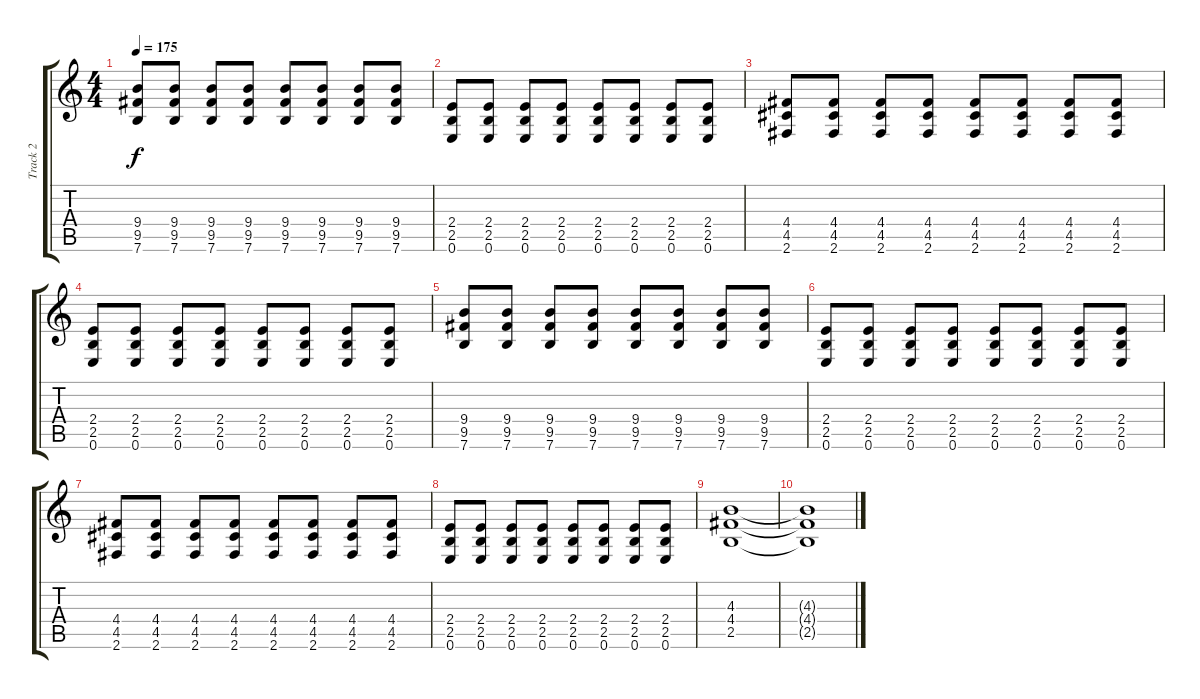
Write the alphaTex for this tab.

\track ("Track 2" "Track 2") {instrument distortionguitar}
\staff {score tabs}
\tuning (E4 B3 G3 D3 A2 E2) {hide}
\ts (4 4)
\tempo 175
\clef g2
\ks c
(9.4 9.5 7.6).8{dy f} (9.4 9.5 7.6).8 (9.4 9.5 7.6).8 (9.4 9.5 7.6).8 (9.4 9.5 7.6).8 (9.4 9.5 7.6).8 (9.4 9.5 7.6).8 (9.4 9.5 7.6).8 |
(2.4 2.5 0.6).8 (2.4 2.5 0.6).8 (2.4 2.5 0.6).8 (2.4 2.5 0.6).8 (2.4 2.5 0.6).8 (2.4 2.5 0.6).8 (2.4 2.5 0.6).8 (2.4 2.5 0.6).8 |
(4.4 4.5 2.6).8 (4.4 4.5 2.6).8 (4.4 4.5 2.6).8 (4.4 4.5 2.6).8 (4.4 4.5 2.6).8 (4.4 4.5 2.6).8 (4.4 4.5 2.6).8 (4.4 4.5 2.6).8 |
(2.4 2.5 0.6).8 (2.4 2.5 0.6).8 (2.4 2.5 0.6).8 (2.4 2.5 0.6).8 (2.4 2.5 0.6).8 (2.4 2.5 0.6).8 (2.4 2.5 0.6).8 (2.4 2.5 0.6).8 |
(9.4 9.5 7.6).8 (9.4 9.5 7.6).8 (9.4 9.5 7.6).8 (9.4 9.5 7.6).8 (9.4 9.5 7.6).8 (9.4 9.5 7.6).8 (9.4 9.5 7.6).8 (9.4 9.5 7.6).8 |
(2.4 2.5 0.6).8 (2.4 2.5 0.6).8 (2.4 2.5 0.6).8 (2.4 2.5 0.6).8 (2.4 2.5 0.6).8 (2.4 2.5 0.6).8 (2.4 2.5 0.6).8 (2.4 2.5 0.6).8 |
(4.4 4.5 2.6).8 (4.4 4.5 2.6).8 (4.4 4.5 2.6).8 (4.4 4.5 2.6).8 (4.4 4.5 2.6).8 (4.4 4.5 2.6).8 (4.4 4.5 2.6).8 (4.4 4.5 2.6).8 |
(2.4 2.5 0.6).8 (2.4 2.5 0.6).8 (2.4 2.5 0.6).8 (2.4 2.5 0.6).8 (2.4 2.5 0.6).8 (2.4 2.5 0.6).8 (2.4 2.5 0.6).8 (2.4 2.5 0.6).8 |
(4.3 4.4 2.5).1 |
(4.3{t} 4.4{t} 2.5{t}).1
